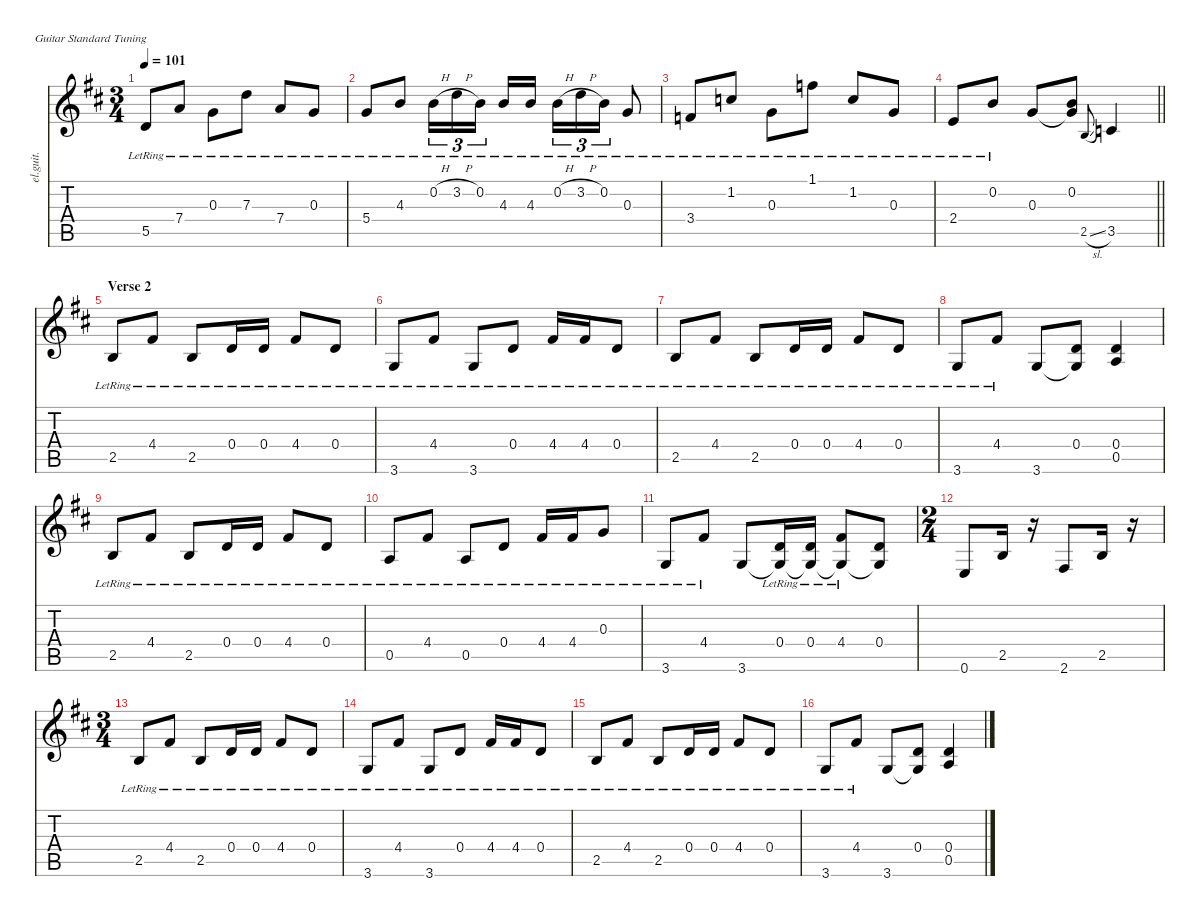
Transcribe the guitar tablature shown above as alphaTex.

\defaultSystemsLayout 4
\hideDynamics
\bracketExtendMode nobrackets
\otherSystemsTrackNameOrientation horizontal
\track ("Guitar 1" "el.guit.") {defaultSystemsLayout 32 instrument electricguitarclean}
\staff {score tabs}
\tuning (E4 B3 G3 D3 A2 E2)
\ts (3 4)
\tempo 101
\clef g2
\ks bminor
5.5{lr acc forcenatural}.8{dy f beam Up} 7.4{lr acc forcenatural}.8{beam Up} 0.3{lr acc forcenatural}.8{beam Down} 7.3{lr acc forcenatural}.8{beam Down} 7.4{lr acc forcenatural}.8{beam Up} 0.3{lr acc forcenatural}.8{beam Up} |
5.4{lr acc forcenatural}.8{beam Up} 4.3{lr acc forcenatural}.8{beam Up} 0.2{h lr acc forcenatural}.16{tu (3 2) beam Down} 3.2{h lr acc forcenatural}.16{tu (3 2) beam Down} 0.2{lr acc forcenatural}.16{tu (3 2) beam Down} 4.3{lr acc forcenatural}.16{beam Up} 4.3{lr acc forcenatural}.16{beam Up} 0.2{h lr acc forcenatural}.16{tu (3 2) beam Down} 3.2{h lr acc forcenatural}.16{tu (3 2) beam Down} 0.2{lr acc forcenatural}.16{tu (3 2) beam Down} 0.3{lr acc forcenatural}.8{beam Up} |
3.4{lr acc forcenatural}.8{beam Up} 1.2{lr acc forcenatural}.8{beam Up} 0.3{lr acc forcenatural}.8{beam Down} 1.1{lr acc forcenatural}.8{beam Down} 1.2{lr acc forcenatural}.8{beam Up} 0.3{lr acc forcenatural}.8{beam Up} |
\barLineRight lightlight
2.4{lr acc forcenatural}.8{beam Up} 0.2{lr acc forcenatural}.8{beam Up} 0.3{acc forcenatural}.8{beam Up} (0.2{acc forcenatural} 0.3{t acc forcenatural}).8{beam Up} 2.5{sl acc forcenatural}.8{gr onbeat dy mf beam Up} 3.5{acc forcenatural}.4{dy f beam Up} |
\section ("" "Verse 2")
2.5{lr acc forcenatural}.8{beam Up} 4.4{lr acc #}.8{beam Up} 2.5{lr acc forcenatural}.8{beam Up} 0.4{lr acc forcenatural}.16{beam Up} 0.4{lr acc forcenatural}.16{beam Up} 4.4{lr acc #}.8{beam Up} 0.4{lr acc forcenatural}.8{beam Up} |
3.6{lr acc forcenatural}.8{beam Up} 4.4{lr acc #}.8{beam Up} 3.6{lr acc forcenatural}.8{beam Up} 0.4{lr acc forcenatural}.8{beam Up} 4.4{lr acc #}.16{beam Up} 4.4{lr acc #}.16{beam Up} 0.4{lr acc forcenatural}.8{beam Up} |
2.5{lr acc forcenatural}.8{beam Up} 4.4{lr acc #}.8{beam Up} 2.5{lr acc forcenatural}.8{beam Up} 0.4{lr acc forcenatural}.16{beam Up} 0.4{lr acc forcenatural}.16{beam Up} 4.4{lr acc #}.8{beam Up} 0.4{lr acc forcenatural}.8{beam Up} |
3.6{lr acc forcenatural}.8{beam Up} 4.4{lr acc #}.8{beam Up} 3.6{acc forcenatural}.8{beam Up} (0.4{acc forcenatural} 3.6{t acc forcenatural}).8{beam Up} (0.4{acc forcenatural} 0.5{acc forcenatural}).4{beam Up} |
2.5{lr acc forcenatural}.8{beam Up} 4.4{lr acc #}.8{beam Up} 2.5{lr acc forcenatural}.8{beam Up} 0.4{lr acc forcenatural}.16{beam Up} 0.4{lr acc forcenatural}.16{beam Up} 4.4{lr acc #}.8{beam Up} 0.4{lr acc forcenatural}.8{beam Up} |
0.5{lr acc forcenatural}.8{beam Up} 4.4{lr acc #}.8{beam Up} 0.5{lr acc forcenatural}.8{beam Up} 0.4{lr acc forcenatural}.8{beam Up} 4.4{lr acc #}.16{beam Up} 4.4{lr acc #}.16{beam Up} 0.3{lr acc forcenatural}.8{beam Up} |
3.6{lr acc forcenatural}.8{beam Up} 4.4{lr acc #}.8{beam Up} 3.6{acc forcenatural}.8{beam Up} (0.4{lr acc forcenatural} 3.6{t acc forcenatural}).16{beam Up} (0.4{lr acc forcenatural} 3.6{t acc forcenatural}).16{beam Up} (4.4{lr acc #} 3.6{t acc forcenatural}).8{beam Up} (0.4{acc forcenatural} 3.6{t acc forcenatural}).8{beam Up} |
\ts (2 4)
\beaming (8 2 2)
0.6{acc forcenatural}.8{beam Up} 2.5{acc forcenatural}.16{beam Up} r.16{beam Up} 2.6{acc #}.8{beam Up} 2.5{acc forcenatural}.16{beam Up} r.16{beam Up} |
\ts (3 4)
\beaming (8 2 2 2)
2.5{lr acc forcenatural}.8{beam Up} 4.4{lr acc #}.8{beam Up} 2.5{lr acc forcenatural}.8{beam Up} 0.4{lr acc forcenatural}.16{beam Up} 0.4{lr acc forcenatural}.16{beam Up} 4.4{lr acc #}.8{beam Up} 0.4{lr acc forcenatural}.8{beam Up} |
3.6{lr acc forcenatural}.8{beam Up} 4.4{lr acc #}.8{beam Up} 3.6{lr acc forcenatural}.8{beam Up} 0.4{lr acc forcenatural}.8{beam Up} 4.4{lr acc #}.16{beam Up} 4.4{lr acc #}.16{beam Up} 0.4{lr acc forcenatural}.8{beam Up} |
2.5{lr acc forcenatural}.8{beam Up} 4.4{lr acc #}.8{beam Up} 2.5{lr acc forcenatural}.8{beam Up} 0.4{lr acc forcenatural}.16{beam Up} 0.4{lr acc forcenatural}.16{beam Up} 4.4{lr acc #}.8{beam Up} 0.4{lr acc forcenatural}.8{beam Up} |
3.6{lr acc forcenatural}.8{beam Up} 4.4{lr acc #}.8{beam Up} 3.6{acc forcenatural}.8{beam Up} (0.4{acc forcenatural} 3.6{t acc forcenatural}).8{beam Up} (0.4{acc forcenatural} 0.5{acc forcenatural}).4{beam Up}
